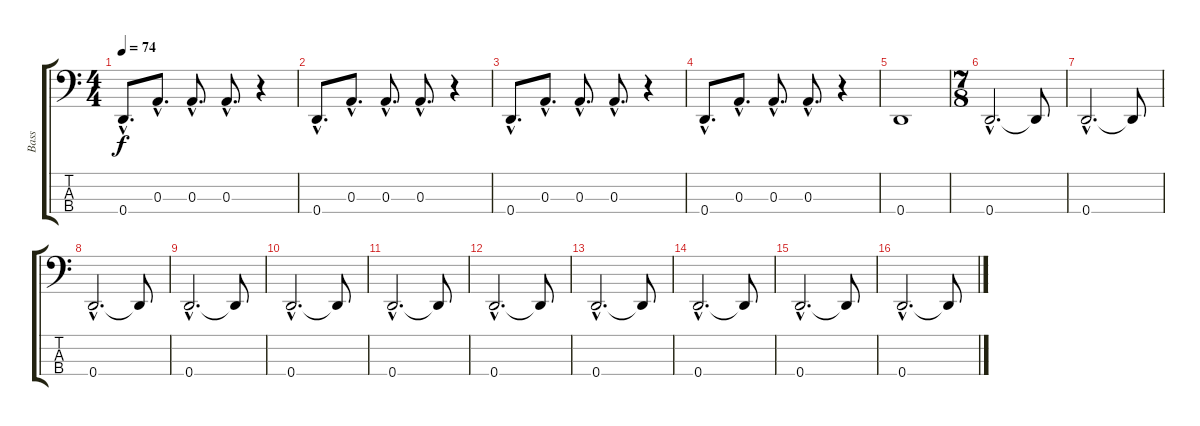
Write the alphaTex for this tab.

\track ("Bass" "Bass") {instrument electricbassfinger}
\staff {score tabs}
\tuning (G2 D2 A1 D1) {hide}
\ts (4 4)
\tempo 74
\clef f4
\ks c
0.4{hac}.8{d dy f} 0.3{hac}.8{d} 0.3{hac}.8{d} 0.3{hac}.8{d} r.4 |
0.4{hac}.8{d} 0.3{hac}.8{d} 0.3{hac}.8{d} 0.3{hac}.8{d} r.4 |
0.4{hac}.8{d} 0.3{hac}.8{d} 0.3{hac}.8{d} 0.3{hac}.8{d} r.4 |
0.4{hac}.8{d} 0.3{hac}.8{d} 0.3{hac}.8{d} 0.3{hac}.8{d} r.4 |
0.4.1 |
\ts (7 8)
0.4{hac}.2{d} 0.4{t}.8 |
0.4{hac}.2{d} 0.4{t}.8 |
0.4{hac}.2{d} 0.4{t}.8 |
0.4{hac}.2{d} 0.4{t}.8 |
0.4{hac}.2{d} 0.4{t}.8 |
0.4{hac}.2{d} 0.4{t}.8 |
0.4{hac}.2{d} 0.4{t}.8 |
0.4{hac}.2{d} 0.4{t}.8 |
0.4{hac}.2{d} 0.4{t}.8 |
0.4{hac}.2{d} 0.4{t}.8 |
0.4{hac}.2{d} 0.4{t}.8
